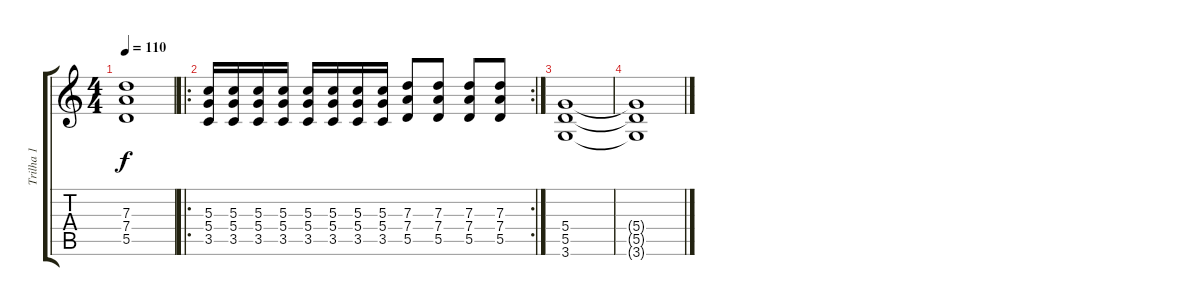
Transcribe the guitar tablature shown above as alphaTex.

\track ("Trilha 1" "Trilha 1") {instrument distortionguitar}
\staff {score tabs}
\tuning (E4 B3 G3 D3 A2 E2) {hide}
\ts (4 4)
\tempo 110
\clef g2
\ks c
(7.3 7.4 5.5).1{dy f} |
\ro
\rc 2
(5.3 5.4 3.5).16 (5.3 5.4 3.5).16 (5.3 5.4 3.5).16 (5.3 5.4 3.5).16 (5.3 5.4 3.5).16 (5.3 5.4 3.5).16 (5.3 5.4 3.5).16 (5.3 5.4 3.5).16 (7.3 7.4 5.5).8 (7.3 7.4 5.5).8 (7.3 7.4 5.5).8 (7.3 7.4 5.5).8 |
(5.4 5.5 3.6).1 |
(5.4{t} 5.5{t} 3.6{t}).1
